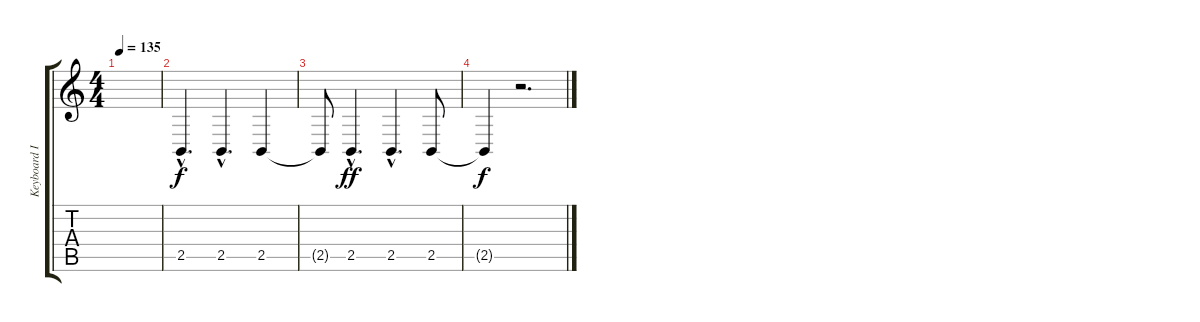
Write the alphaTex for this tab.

\track ("Keyboard I" "Keyboard I") {instrument harpsichord}
\staff {score tabs}
\tuning (E4 B3 G3 D3 A2 E2) {hide}
\ts (4 4)
\tempo 135
\clef g2
\ks c
|
2.5{hac}.4{d volume 16 instrument timpani} 2.5{hac}.4{d volume 14 instrument timpani} 2.5.4{volume 12 instrument timpani} |
2.5{t}.8{dy f} 2.5{hac}.4{d dy ff volume 10 instrument timpani} 2.5{hac}.4{d volume 6 instrument timpani} 2.5.8{volume 4 instrument timpani} |
2.5{t}.4{dy f} r.2{d}
